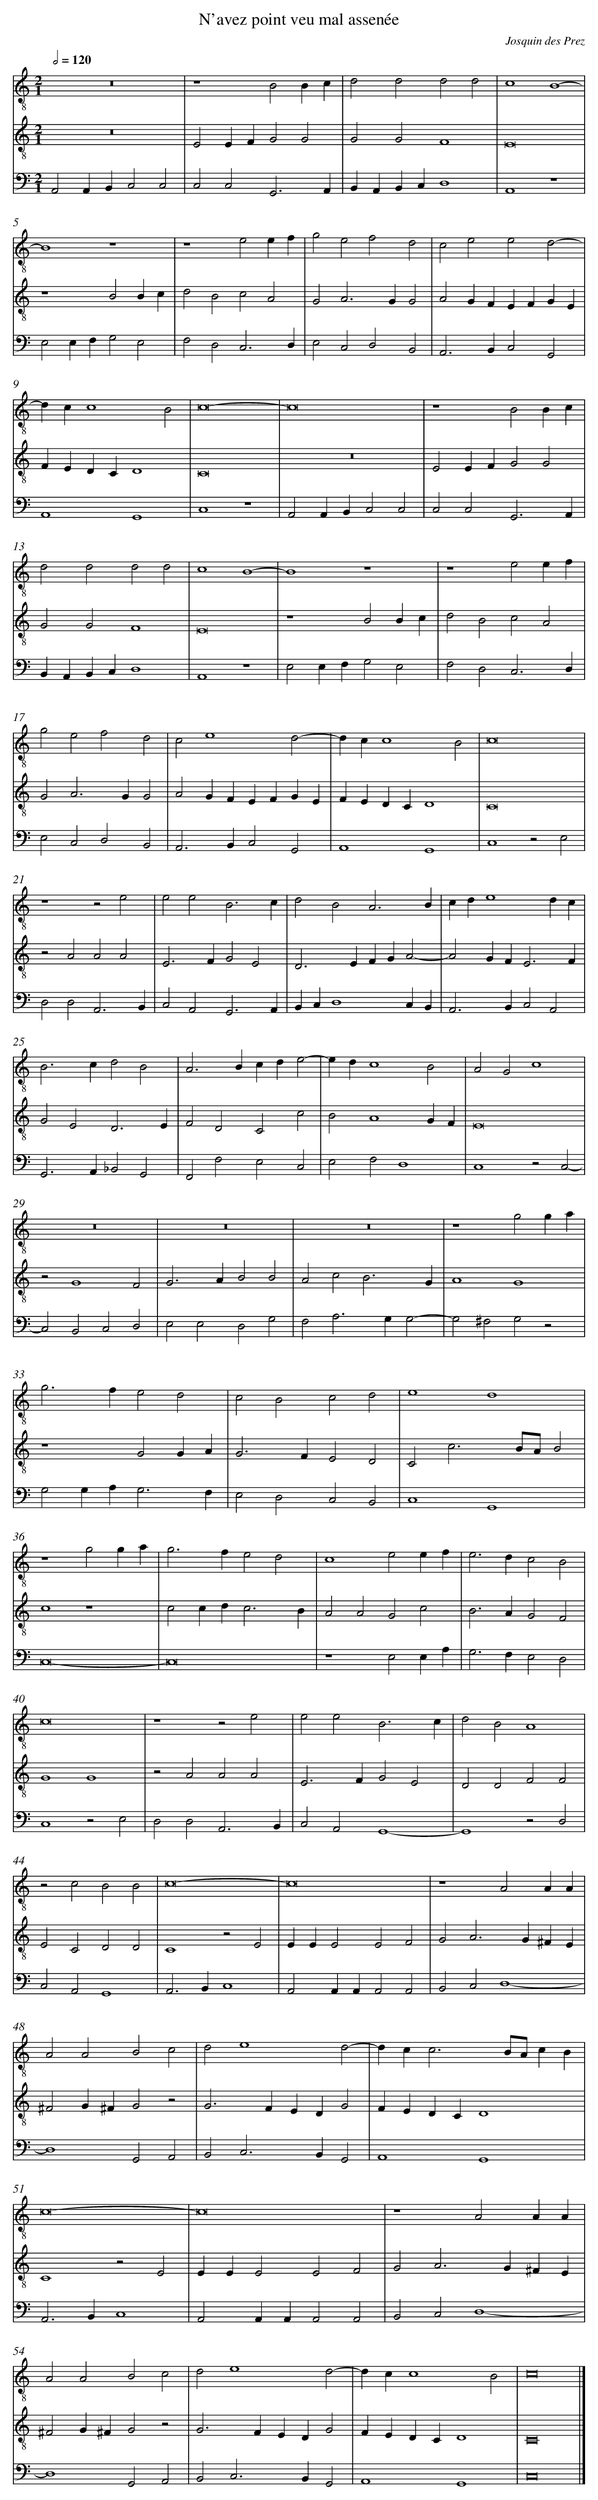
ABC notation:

X:1
T:N'avez point veu mal assen\'ee
C: Josquin des Prez
L: 1/4
M: 2/1
Q: 1/2=120
V: 1 clef=treble-8
V: 2 clef=treble-8
V: 3 clef=bass
K: C
[V:1] z8 |
[V:2] z8 |
[V:3] A,,2A,,B,,C,2C,2 |
[V:1] z4B2Bc |
[V:2] E2EFG2G2 |
[V:3] C,2C,2G,,3A,, |
[V:1] d2d2d2d2 |
[V:2] G2G2F4 |
[V:3] B,,A,,B,,C,D,4 |
[V:1] c4B4- |
[V:2] E8 |
[V:3] A,,4z4 |
[V:1] B4z4 |
[V:2] z4B2Bc |
[V:3] E,2E,F,G,2E,2 |
[V:1] z4e2ef |
[V:2] d2B2c2A2 |
[V:3] F,2D,2C,3D, |
[V:1] g2e2f2d2 |
[V:2] G2A3GG2 |
[V:3] E,2C,2D,2B,,2 |
[V:1] c2e2e2d2- |
[V:2] A2GFEFGE |
[V:3] A,,3B,,C,2G,,2 |
[V:1] dcc4B2 |
[V:2] FEDCD4 |
[V:3] A,,4G,,4 |
[V:1] c8- |
[V:2] C8 |
[V:3] C,4z4 |
[V:1] c8 |
[V:2] z8 |
[V:3] A,,2A,,B,,C,2C,2 |
[V:1] z4B2Bc |
[V:2] E2EFG2G2 |
[V:3] C,2C,2G,,3A,, |
[V:1] d2d2d2d2 |
[V:2] G2G2F4 |
[V:3] B,,A,,B,,C,D,4 |
[V:1] c4B4- |
[V:2] E8 |
[V:3] A,,4z4 |
[V:1] B4z4 |
[V:2] z4B2Bc |
[V:3] E,2E,F,G,2E,2 |
[V:1] z4e2ef |
[V:2] d2B2c2A2 |
[V:3] F,2D,2C,3D, |
[V:1] g2e2f2d2 |
[V:2] G2A3GG2 |
[V:3] E,2C,2D,2B,,2 |
[V:1] c2e4d2- |
[V:2] A2GFEFGE |
[V:3] A,,3B,,C,2G,,2 |
[V:1] dcc4B2 |
[V:2] FEDCD4 |
[V:3] A,,4G,,4 |
[V:1] c8 |
[V:2] C8 |
[V:3] C,4z2E,2 |
[V:1] z4z2e2 |
[V:2] z2A2A2A2 |
[V:3] D,2D,2A,,3B,, |
[V:1] e2e2B3c |
[V:2] E3FG2E2 |
[V:3] C,2A,,2G,,3A,, |
[V:1] d2B2A3B |
[V:2] D3EFGA2- |
[V:3] B,,C,D,4C,B,, |
[V:1] cde4dc |
[V:2] A2GFE3F |
[V:3] A,,3B,,C,2A,,2 |
[V:1] B3cd2B2 |
[V:2] G2E2D3E |
[V:3] G,,3A,,_B,,2G,,2 |
[V:1] A3Bcde2- |
[V:2] F2D2C2c2 |
[V:3] F,,2F,2E,2C,2 |
[V:1] edc4B2 |
[V:2] B2A4GF |
[V:3] E,2F,2D,4 |
[V:1] A2G2c4 |
[V:2] E8 |
[V:3] C,4z2C,2- |
[V:1] z8 |
[V:2] z2G4F2 |
[V:3] C,2B,,2C,2D,2 |
[V:1] z8 |
[V:2] G3AB2B2 |
[V:3] E,2E,2D,2G,2 |
[V:1] z8 |
[V:2] A2c2B3G |
[V:3] F,2A,3G,G,2- |
[V:1] z4g2ga |
[V:2] A4G4 |
[V:3] G,2^F,2G,2z2 |
[V:1] g3fe2d2 |
[V:2] z4G2GA |
[V:3] G,2G,A,G,3F, |
[V:1] c2B2c2d2 |
[V:2] G3FE2D2 |
[V:3] E,2D,2C,2B,,2 |
[V:1] e4d4 |
[V:2] C2c3B/A/B2 |
[V:3] C,4G,,4 |
[V:1] z4g2ga |
[V:2] c4z4 |
[V:3] C,8- |
[V:1] g3fe2d2 |
[V:2] c2cdc3B |
[V:3] C,8 |
[V:1] c4e2ef |
[V:2] A2A2G2c2 |
[V:3] z4E,2E,A, |
[V:1] e3dc2B2 |
[V:2] B3AG2F2 |
[V:3] G,3F,E,2D,2 |
[V:1] c8 |
[V:2] G4G4 |
[V:3] C,4z2E,2 |
[V:1] z4z2e2 |
[V:2] z2A2A2A2 |
[V:3] D,2D,2A,,3B,, |
[V:1] e2e2B3c |
[V:2] E3FG2E2 |
[V:3] C,2A,,2G,,4- |
[V:1] d2B2A4 |
[V:2] D2D2F2F2 |
[V:3] G,,4z2D,2 |
[V:1] z2c2B2B2 |
[V:2] E2C2D2D2 |
[V:3] C,2A,,2G,,4 |
[V:1] c8- |
[V:2] C4z2E2 |
[V:3] A,,3B,,C,4 |
[V:1] c8 |
[V:2] EEE2E2F2 |
[V:3] A,,2A,,A,,A,,2A,,2 |
[V:1] z4A2AA |
[V:2] G2A3G^FE |
[V:3] B,,2C,2D,4- |
[V:1] A2A2B2c2 |
[V:2] ^F2G^FG2z2 |
[V:3] D,4G,,2A,,2 |
[V:1] d2e4d2- |
[V:2] G3FEDG2 |
[V:3] B,,2C,3B,,G,,2 |
[V:1] dcc3B/A/cB |
[V:2] FEDCD4 |
[V:3] A,,4G,,4 |
[V:1] c8- |
[V:2] C4z2E2 |
[V:3] A,,3B,,C,4 |
[V:1] c8 |
[V:2] EEE2E2F2 |
[V:3] A,,2A,,A,,A,,2A,,2 |
[V:1] z4A2AA |
[V:2] G2A3G^FE |
[V:3] B,,2C,2D,4- |
[V:1] A2A2B2c2 |
[V:2] ^F2G^FG2z2 |
[V:3] D,4G,,2A,,2 |
[V:1] d2e4d2- |
[V:2] G3FEDG2 |
[V:3] B,,2C,3B,,G,,2 |
[V:1] dcc4B2 |
[V:2] FEDCD4 |
[V:3] A,,4G,,4 |
[V:1] c8 |]
[V:2] C8 |]
[V:3] C,8 |]
